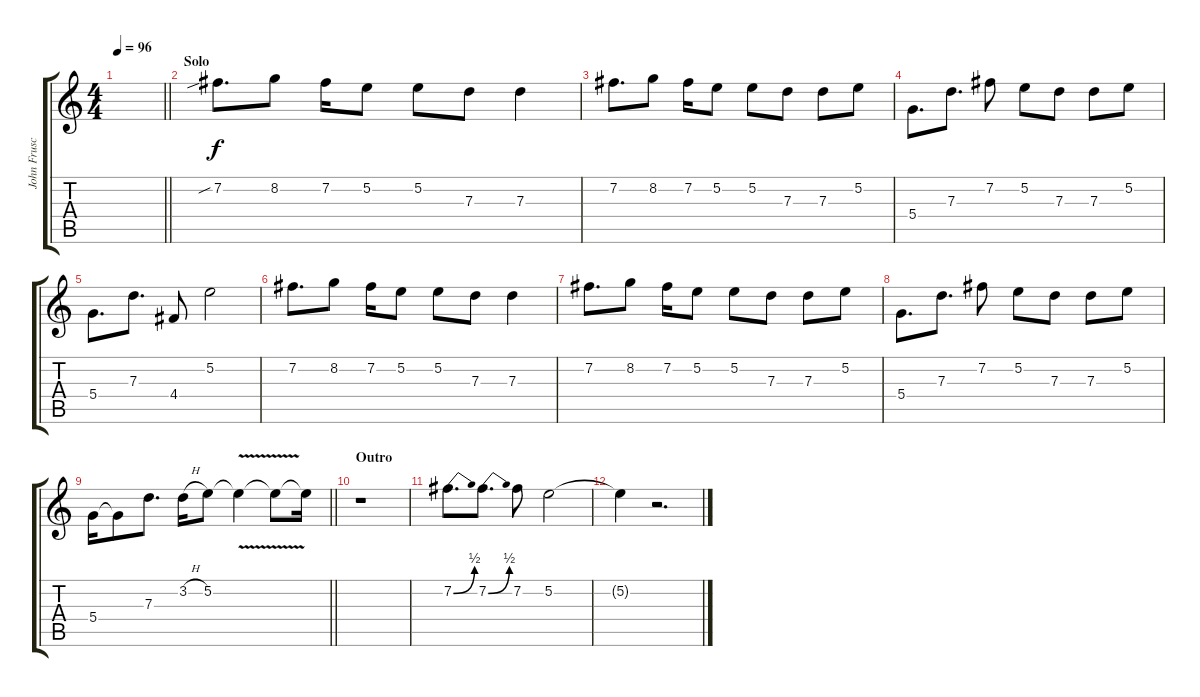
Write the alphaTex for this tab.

\track ("John Frusciante (Lead)" "John Frusc") {instrument overdrivenguitar}
\staff {score tabs}
\tuning (E4 B3 G3 D3 A2 E2) {hide}
\ts (4 4)
\tempo 96
\clef g2
\barLineRight lightlight
\ks c
|
\section ("" "Solo")
7.2{sib}.8{d} 8.2.8 7.2.16 5.2.8 5.2.8 7.3.8 7.3.4 |
7.2.8{d} 8.2.8 7.2.16 5.2.8 5.2.8 7.3.8 7.3.8 5.2.8 |
5.4.8{d} 7.3.8{d} 7.2.8 5.2.8 7.3.8 7.3.8 5.2.8 |
5.4.8{d} 7.3.8{d} 4.4.8 5.2.2 |
7.2.8{d} 8.2.8 7.2.16 5.2.8 5.2.8 7.3.8 7.3.4 |
7.2.8{d} 8.2.8 7.2.16 5.2.8 5.2.8 7.3.8 7.3.8 5.2.8 |
5.4.8{d} 7.3.8{d} 7.2.8 5.2.8 7.3.8 7.3.8 5.2.8 |
\barLineRight lightlight
5.4.16 5.4{t}.8 7.3.8{d} 3.2{h}.16 5.2.8 5.2{v t}.4 5.2{t}.8 5.2{t}.16 |
\section ("" "Outro")
r.1 |
7.2{be (bend 0 0 60 2)}.8{d} 7.2{be (bend 0 0 60 2)}.8{d} 7.2.8 5.2.2 |
5.2{t}.4 r.2{d}
